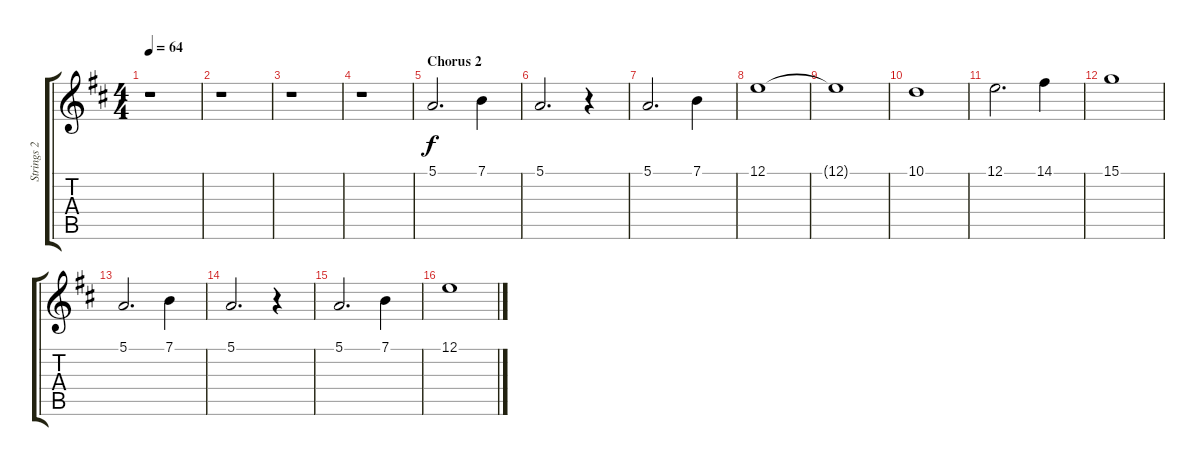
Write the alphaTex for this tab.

\track ("Strings 2" "Strings 2") {instrument synthstrings1}
\staff {score tabs}
\tuning (E4 B3 G3 D3 A2 E2) {hide}
\ts (4 4)
\tempo 64
\clef g2
\ks d
r.1{dy f} |
r.1 |
r.1 |
r.1 |
\section ("" "Chorus 2")
5.1.2{d} 7.1.4 |
5.1.2{d} r.4 |
5.1.2{d} 7.1.4 |
12.1.1 |
12.1{t}.1 |
10.1.1 |
12.1.2{d} 14.1.4 |
15.1.1 |
5.1.2{d} 7.1.4 |
5.1.2{d} r.4 |
5.1.2{d} 7.1.4 |
12.1.1
